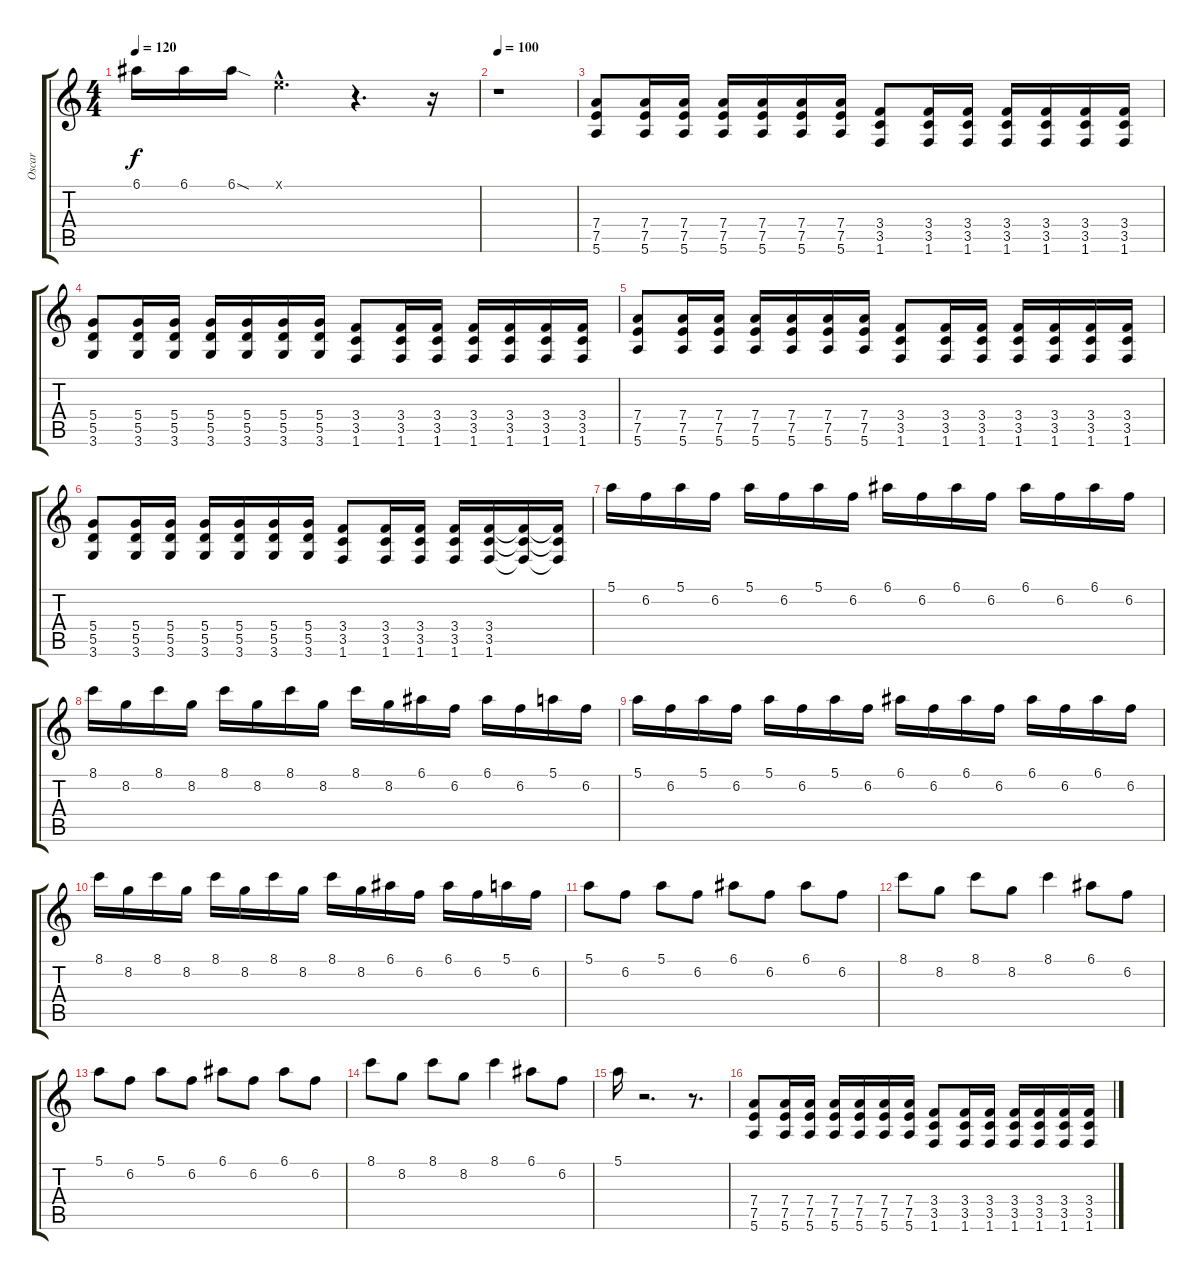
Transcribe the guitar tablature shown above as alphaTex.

\track ("Oscar" "Oscar") {instrument distortionguitar}
\staff {score tabs}
\tuning (E4 B3 G3 D3 A2 E2) {hide}
\ts (4 4)
\tempo 120
\clef g2
\ks c
6.1.16{dy f} 6.1.16 6.1{sod}.16 0.1{hac x}.4{d} r.4{d} r.16 |
\tempo 100
r.1 |
(7.4 7.5 5.6).8 (7.4 7.5 5.6).16 (7.4 7.5 5.6).16 (7.4 7.5 5.6).16 (7.4 7.5 5.6).16 (7.4 7.5 5.6).16 (7.4 7.5 5.6).16 (3.4 3.5 1.6).8 (3.4 3.5 1.6).16 (3.4 3.5 1.6).16 (3.4 3.5 1.6).16 (3.4 3.5 1.6).16 (3.4 3.5 1.6).16 (3.4 3.5 1.6).16 |
(5.4 5.5 3.6).8 (5.4 5.5 3.6).16 (5.4 5.5 3.6).16 (5.4 5.5 3.6).16 (5.4 5.5 3.6).16 (5.4 5.5 3.6).16 (5.4 5.5 3.6).16 (3.4 3.5 1.6).8 (3.4 3.5 1.6).16 (3.4 3.5 1.6).16 (3.4 3.5 1.6).16 (3.4 3.5 1.6).16 (3.4 3.5 1.6).16 (3.4 3.5 1.6).16 |
(7.4 7.5 5.6).8 (7.4 7.5 5.6).16 (7.4 7.5 5.6).16 (7.4 7.5 5.6).16 (7.4 7.5 5.6).16 (7.4 7.5 5.6).16 (7.4 7.5 5.6).16 (3.4 3.5 1.6).8 (3.4 3.5 1.6).16 (3.4 3.5 1.6).16 (3.4 3.5 1.6).16 (3.4 3.5 1.6).16 (3.4 3.5 1.6).16 (3.4 3.5 1.6).16 |
(5.4 5.5 3.6).8 (5.4 5.5 3.6).16 (5.4 5.5 3.6).16 (5.4 5.5 3.6).16 (5.4 5.5 3.6).16 (5.4 5.5 3.6).16 (5.4 5.5 3.6).16 (3.4 3.5 1.6).8 (3.4 3.5 1.6).16 (3.4 3.5 1.6).16 (3.4 3.5 1.6).16 (3.4 3.5 1.6).16 (3.4{t} 3.5{t} 1.6{t}).16 (3.4{t} 3.5{t} 1.6{t}).16 |
5.1.16 6.2.16 5.1.16 6.2.16 5.1.16 6.2.16 5.1.16 6.2.16 6.1.16 6.2.16 6.1.16 6.2.16 6.1.16 6.2.16 6.1.16 6.2.16 |
8.1.16 8.2.16 8.1.16 8.2.16 8.1.16 8.2.16 8.1.16 8.2.16 8.1.16 8.2.16 6.1.16 6.2.16 6.1.16 6.2.16 5.1.16 6.2.16 |
5.1.16 6.2.16 5.1.16 6.2.16 5.1.16 6.2.16 5.1.16 6.2.16 6.1.16 6.2.16 6.1.16 6.2.16 6.1.16 6.2.16 6.1.16 6.2.16 |
8.1.16 8.2.16 8.1.16 8.2.16 8.1.16 8.2.16 8.1.16 8.2.16 8.1.16 8.2.16 6.1.16 6.2.16 6.1.16 6.2.16 5.1.16 6.2.16 |
5.1.8 6.2.8 5.1.8 6.2.8 6.1.8 6.2.8 6.1.8 6.2.8 |
8.1.8 8.2.8 8.1.8 8.2.8 8.1.4 6.1.8 6.2.8 |
5.1.8 6.2.8 5.1.8 6.2.8 6.1.8 6.2.8 6.1.8 6.2.8 |
8.1.8 8.2.8 8.1.8 8.2.8 8.1.4 6.1.8 6.2.8 |
5.1.16 r.2{d} r.8{d} |
(7.4 7.5 5.6).8 (7.4 7.5 5.6).16 (7.4 7.5 5.6).16 (7.4 7.5 5.6).16 (7.4 7.5 5.6).16 (7.4 7.5 5.6).16 (7.4 7.5 5.6).16 (3.4 3.5 1.6).8 (3.4 3.5 1.6).16 (3.4 3.5 1.6).16 (3.4 3.5 1.6).16 (3.4 3.5 1.6).16 (3.4 3.5 1.6).16 (3.4 3.5 1.6).16
